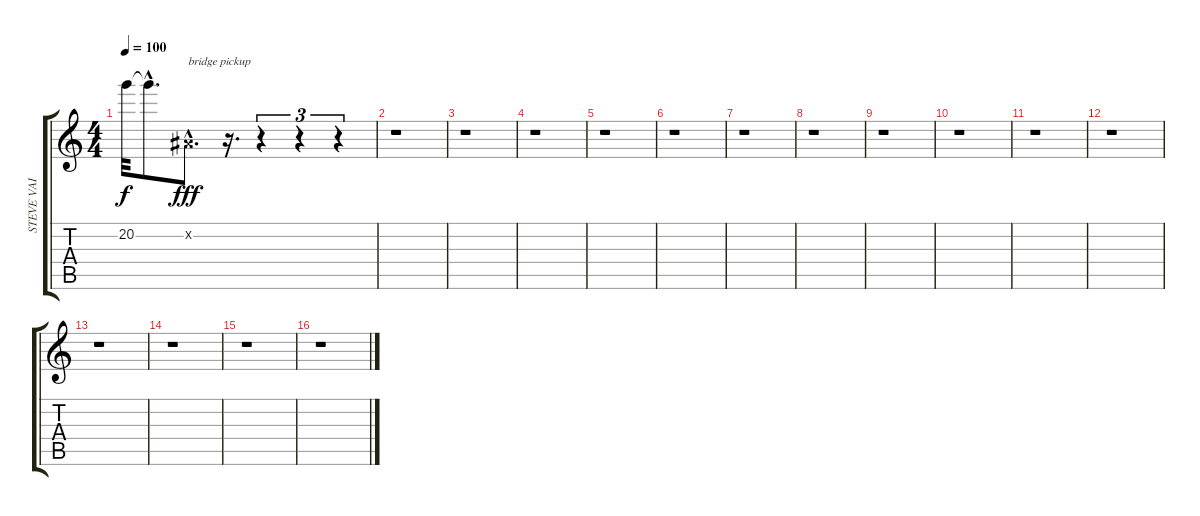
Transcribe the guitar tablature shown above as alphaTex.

\track ("STEVE VAI (DELAY)" "STEVE VAI ") {instrument overdrivenguitar}
\staff {score tabs}
\tuning (E4 B3 G3 D3 A2 E2) {hide}
\ts (4 4)
\tempo 100
\clef g2
\ks c
20.2{t}.32{dy f} 20.2{hac t}.8{d} -1.2{hac x}.8{d txt "bridge pickup" dy fff} r.16{d volume 10 instrument overdrivenguitar} r.4{tu (3 2)} r.4{tu (3 2)} r.4{tu (3 2)} |
r.1 |
r.1 |
r.1 |
r.1 |
r.1 |
r.1 |
r.1 |
r.1 |
r.1 |
r.1 |
r.1 |
r.1 |
r.1 |
r.1 |
r.1
